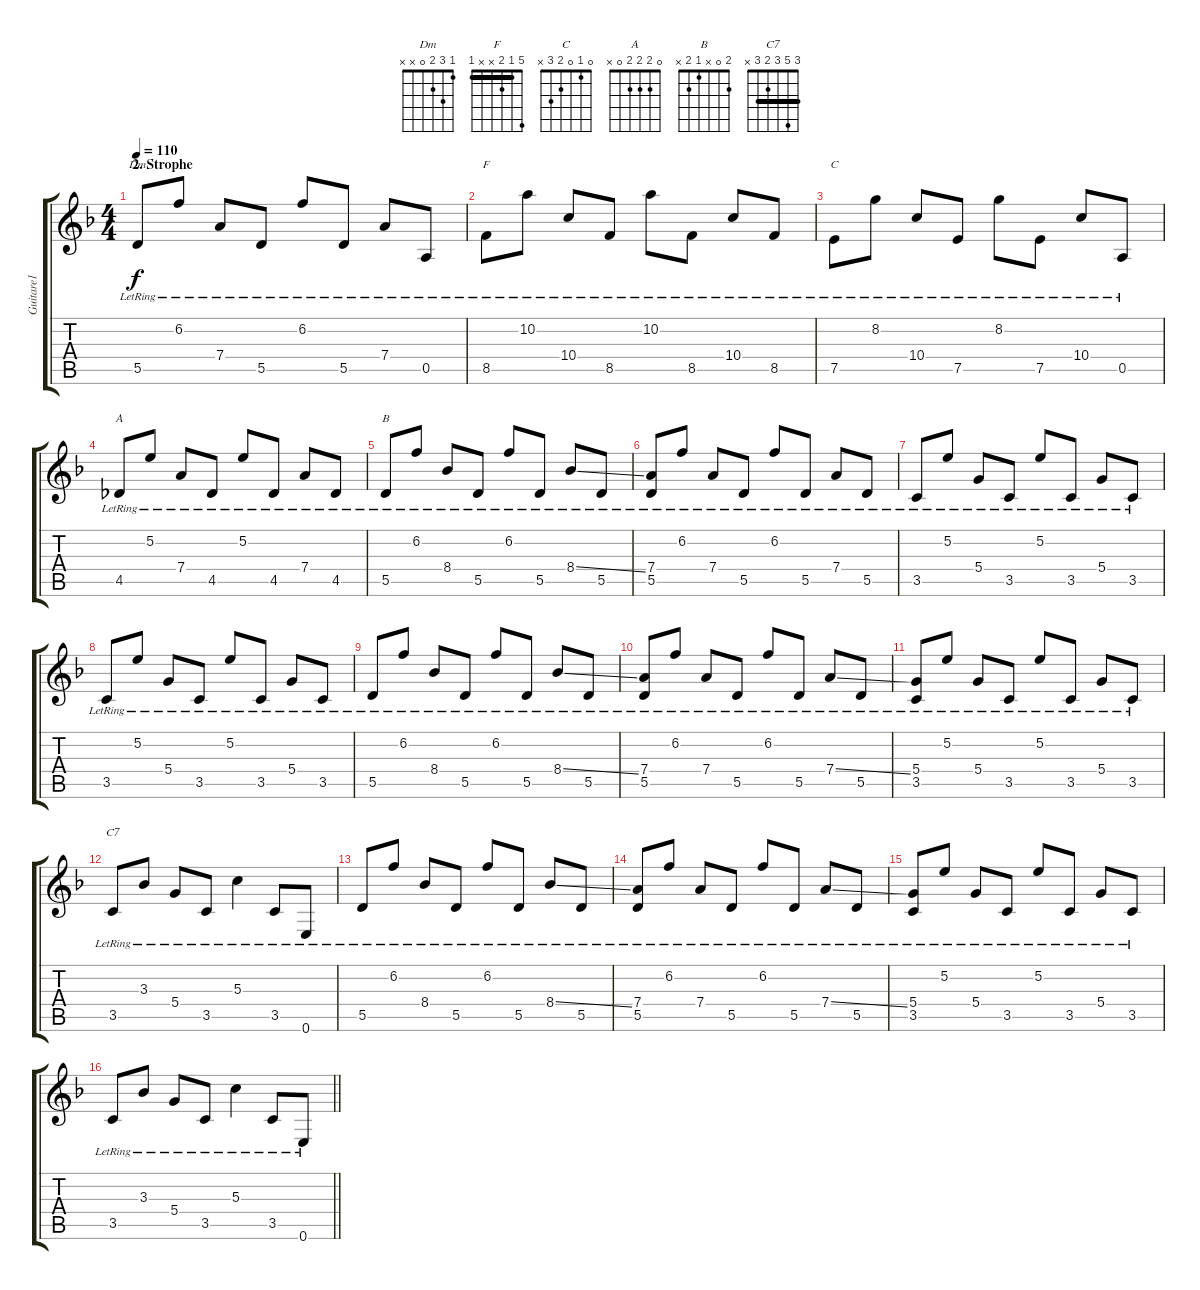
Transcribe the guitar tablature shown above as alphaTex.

\track ("Guitare1" "Guitare1") {instrument acousticguitarsteel}
\staff {score tabs}
\tuning (E4 B3 G3 D3 A2 E2) {hide}
\chord ("Dm" 1 3 2 0 x x)
\chord ("F" 5 1 2 x x 1) {barre 1}
\chord ("C" 0 1 0 2 3 x)
\chord ("A" 0 2 2 2 0 x)
\chord ("B" 2 0 x 1 2 x)
\chord ("C7" 3 5 3 2 3 x) {barre 3}
\ts (4 4)
\section ("" "2. Strophe")
\tempo 110
\clef g2
\ks f
5.5{lr}.8{ch "Dm" dy f} 6.2{lr}.8 7.4{lr}.8 5.5{lr}.8 6.2{lr}.8 5.5{lr}.8 7.4{lr}.8 0.5{lr}.8 |
8.5{lr}.8{ch "F"} 10.2{lr}.8 10.4{lr}.8 8.5{lr}.8 10.2{lr}.8 8.5{lr}.8 10.4{lr}.8 8.5{lr}.8 |
7.5{lr}.8{ch "C"} 8.2{lr}.8 10.4{lr}.8 7.5{lr}.8 8.2{lr}.8 7.5{lr}.8 10.4{lr}.8 0.5{lr}.8 |
4.5{lr}.8{ch "A"} 5.2{lr}.8 7.4{lr}.8 4.5{lr}.8 5.2{lr}.8 4.5{lr}.8 7.4{lr}.8 4.5{lr}.8 |
5.5{lr}.8{ch "B"} 6.2{lr}.8 8.4{lr}.8 5.5{lr}.8 6.2{lr}.8 5.5{lr}.8 8.4{ss lr}.8 5.5{lr}.8 |
(7.4{lr} 5.5{lr}).8 6.2{lr}.8 7.4{lr}.8 5.5{lr}.8 6.2{lr}.8 5.5{lr}.8 7.4{lr}.8 5.5{lr}.8 |
3.5{lr}.8 5.2{lr}.8 5.4{lr}.8 3.5{lr}.8 5.2{lr}.8 3.5{lr}.8 5.4{lr}.8 3.5{lr}.8 |
3.5{lr}.8 5.2{lr}.8 5.4{lr}.8 3.5{lr}.8 5.2{lr}.8 3.5{lr}.8 5.4{lr}.8 3.5{lr}.8 |
5.5{lr}.8 6.2{lr}.8 8.4{lr}.8 5.5{lr}.8 6.2{lr}.8 5.5{lr}.8 8.4{ss lr}.8 5.5{lr}.8 |
(7.4{lr} 5.5{lr}).8 6.2{lr}.8 7.4{lr}.8 5.5{lr}.8 6.2{lr}.8 5.5{lr}.8 7.4{ss lr}.8 5.5{lr}.8 |
(5.4{lr} 3.5{lr}).8 5.2{lr}.8 5.4{lr}.8 3.5{lr}.8 5.2{lr}.8 3.5{lr}.8 5.4{lr}.8 3.5{lr}.8 |
3.5{lr}.8{ch "C7"} 3.3{lr}.8 5.4{lr}.8 3.5{lr}.8 5.3{lr}.4 3.5{lr}.8 0.6{lr}.8 |
5.5{lr}.8 6.2{lr}.8 8.4{lr}.8 5.5{lr}.8 6.2{lr}.8 5.5{lr}.8 8.4{ss lr}.8 5.5{lr}.8 |
(7.4{lr} 5.5{lr}).8 6.2{lr}.8 7.4{lr}.8 5.5{lr}.8 6.2{lr}.8 5.5{lr}.8 7.4{ss lr}.8 5.5{lr}.8 |
(5.4{lr} 3.5{lr}).8 5.2{lr}.8 5.4{lr}.8 3.5{lr}.8 5.2{lr}.8 3.5{lr}.8 5.4{lr}.8 3.5{lr}.8 |
\barLineRight lightlight
3.5{lr}.8 3.3{lr}.8 5.4{lr}.8 3.5{lr}.8 5.3{lr}.4 3.5{lr}.8 0.6{lr}.8
